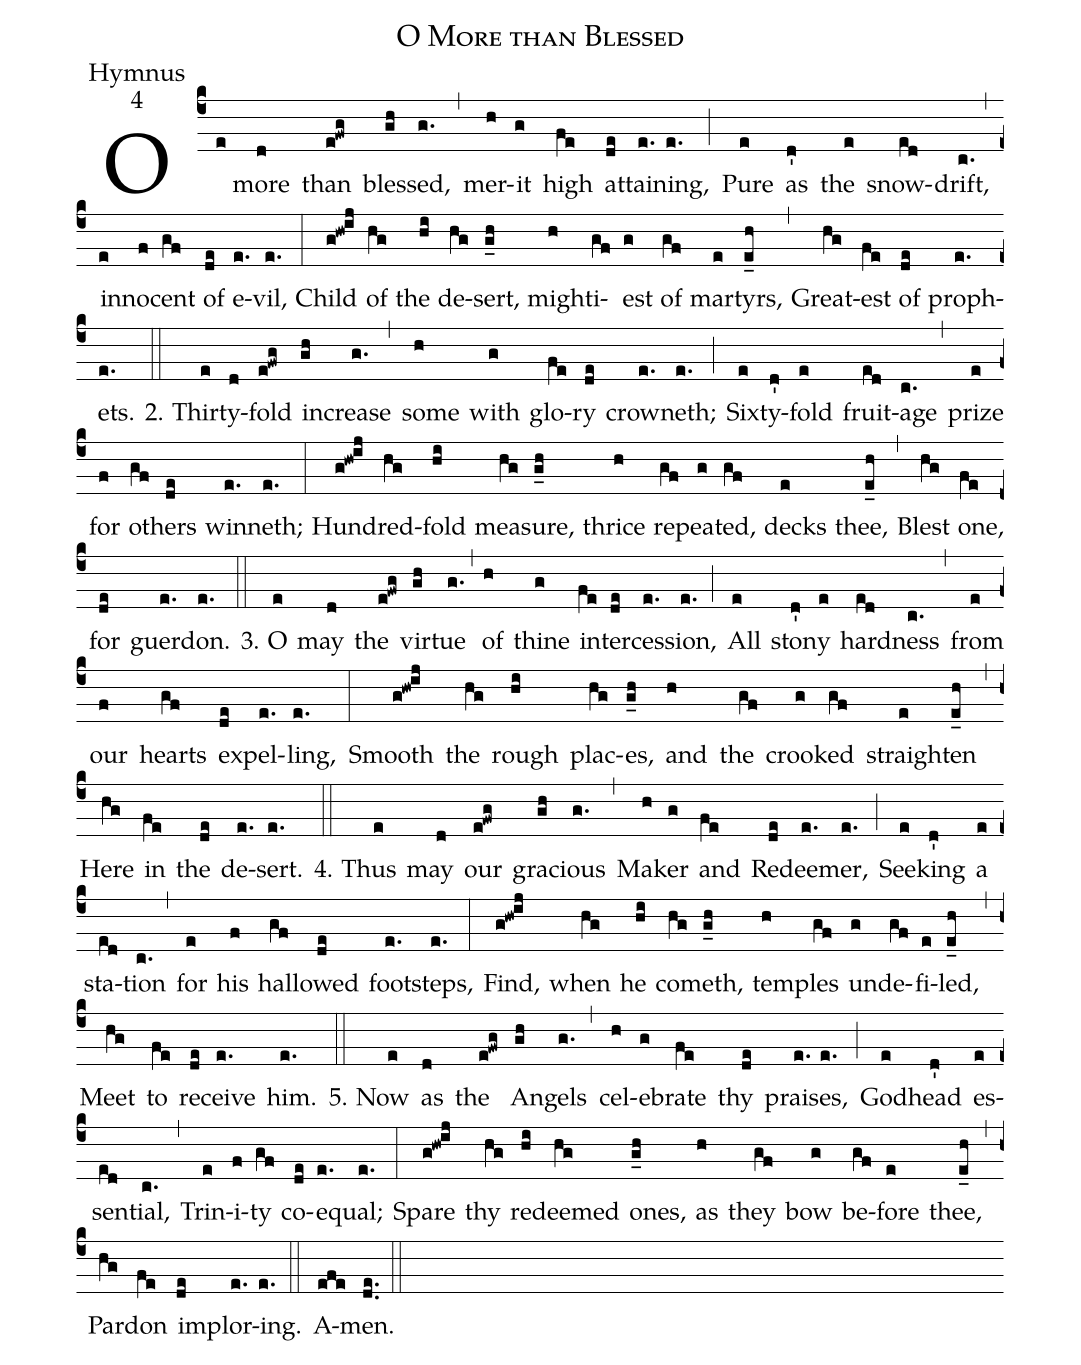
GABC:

name: O More than Blessed;
office-part: Hymnus;
mode: 4;
%%
(c4)O(e) more(d) than(e!fwg) bless(gh)ed,(g.) (,) mer(h)it(g) high(fe) at(de)tain(e.)ing,(e.) (;)
Pure(e) as(d') the(e) snow-(ed)drift,(c.) (,) in(e)no(f)cent(gf) of(de) e(e.)vil,(e.) (:)
Child(g!hw!ij) of(hg) the(hi) de(hg)sert,(g_h) might(h)i(gf)est(g) of(gf) mar(e)tyrs,(e_h) (,)
Great(hg)est(fe) of(de) proph(e.)ets.(e.) (::)

2. Thir(e)ty-(d)fold(e!fwg) in(gh)crease(g.) (,) some(h) with(g) glo(fe)ry(de) crown(e.)eth;(e.) (;)
Six(e)ty-(d')fold(e) fruit(ed)age(c.) (,) prize(e) for(f) oth(gf)ers(de) winn(e.)eth;(e.) (:)
Hun(g!hw!ij)dred-(hg)fold(hi) mea(hg)sure,(g_h) thrice(h) re(gf)peat(g)ed,(gf) decks(e) thee,(e_h) (,)
Blest(hg) one,(fe) for(de) guer(e.)don.(e.) (::)

3. O(e) may(d) the(e!fwg) vir(gh)tue(g.) (,) of(h) thine(g) in(fe)ter(de)ces(e.)sion,(e.) (;)
All(e) ston(d')y(e) hard(ed)ness(c.) (,) from(e) our(f) hearts(gf) ex(de)pel(e.)ling,(e.) (:)
Smooth(g!hw!ij) the(hg) rough(hi) plac(hg)es,(g_h) and(h) the(gf) crook(g)ed(gf) straight(e)en(e_h) (,)
Here(hg) in(fe) the(de) de(e.)sert.(e.) (::)

4. Thus(e) may(d) our(e!fwg) gra(gh)cious(g.) (,) Mak(h)er(g) and(fe) Re(de)deem(e.)er,(e.) (;)
Seek(e)ing(d') a(e) sta(ed)tion(c.) (,) for(e) his(f) hal(gf)lowed(de) foot(e.)steps,(e.) (:)
Find,(g!hw!ij) when(hg) he(hi) com(hg)eth,(g_h) tem(h)ples(gf) un(g)de(gf)fi(e)led,(e_h) (,)
Meet(hg) to(fe) re(de)ceive(e.) him.(e.) (::)

5. Now(e) as(d) the(e!fwg) An(gh)gels(g.) (,) cel(h)e(g)brate(fe) thy(de) prais(e.)es,(e.) (;)
God(e)head(d') es(e)sen(ed)tial,(c.) (,) Trin(e)i(f)ty(gf) co-(de)e(e.)qual;(e.) (:)
Spare(g!hw!ij) thy(hg) re(hi)deemed(hg) ones,(g_h) as(h) they(gf) bow(g) be(gf)fore(e) thee,(e_h) (,)
Par(hg)don(fe) im(de)plor(e.)ing.(e.) (::)
A(efe)men.(de..) (::)
